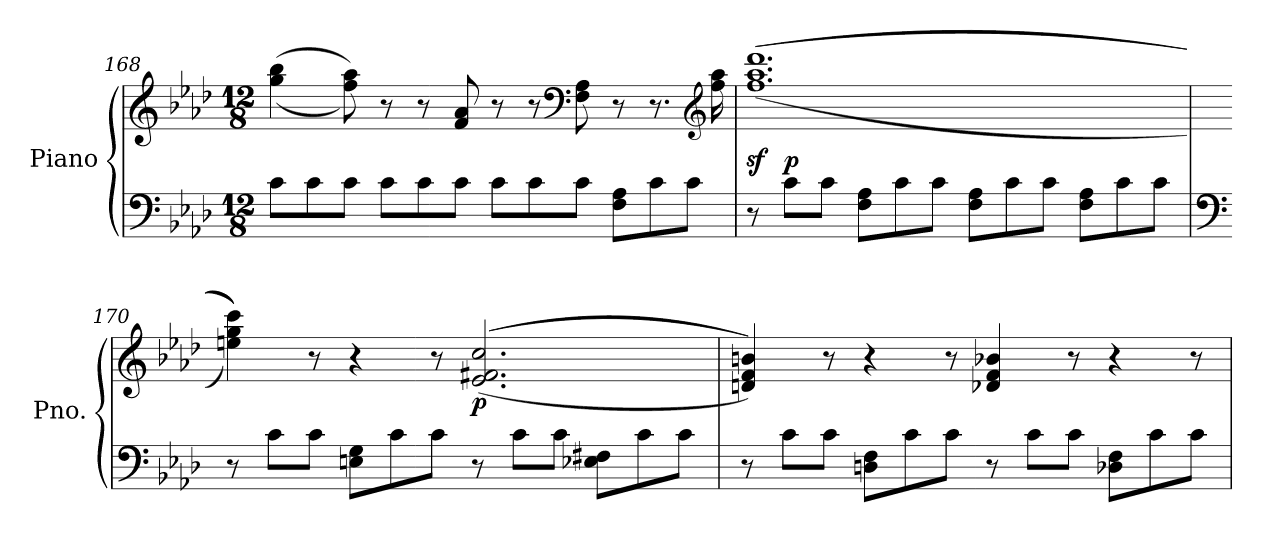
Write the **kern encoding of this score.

**kern	**kern	**dynam
*part1	*part1	*part1
*staff2	*staff1	*staff1/2
*I"Piano	*	*
*I'Pno.	*	*
!!LO:LB:g=z
*clefF4	*clefG2	*
*k[b-e-a-d-]	*k[b-e-a-d-]	*
*M12/8	*M12/8	*
=168	=168	=168
8c\L	((4gg\ 4bb-\	.
8c\	.	.
8c\J	8ff\ 8aa-\))	.
8c\L	8r	.
8c\	8r	.
8c\J	8f/ 8a-/	.
8c\L	8r	.
8c\	8r	.
*	*clefF4	*
8c\J	8F\ 8A-\	.
8F\ 8A-\L	8r	.
8c\	8.r	.
8c\J	.	.
*	*clefG2	*
.	16ff\ 16aa-\	.
=169	=169	=169
8r	(((1.ffz< 1.aa-z< 1.ddd-z<	.
!	!	!LO:DY:a=2
8c\L	.	p
8c\J	.	.
8F\ 8A-\L	.	.
8c\	.	.
8c\J	.	.
8F\ 8A-\L	.	.
8c\	.	.
8c\J	.	.
8F\ 8A-\L	.	.
8c\	.	.
8c\J	.	.
=170	=170	=170
*clefF4	*	*
8r	4een\ 4gg\ 4ccc\)))	.
8c\L	.	.
8c\J	8r	.
8En\ 8G\L	4r	.
8c\	.	.
8c\J	8r	.
!	!	!LO:DY:b
8r	(>((>2.e-/ 2.f#X/ 2.cc/	p
8c\L	.	.
8c\J	.	.
8E-X\ 8F#X\L	.	.
8c\	.	.
8c\J	.	.
!!LO:LB:g=z
=171	=171	=171
8r	4dn/ 4f/ 4bn/)))	.
8c\L	.	.
8c\J	8r	.
8Dn\ 8F\L	4r	.
8c\	.	.
8c\J	8r	.
8r	4d-X/ 4f/ 4b-X/	.
8c\L	.	.
8c\J	8r	.
8D-X\ 8F\L	4r	.
8c\	.	.
8c\J	8r	.
=	=	=
*-	*-	*-
